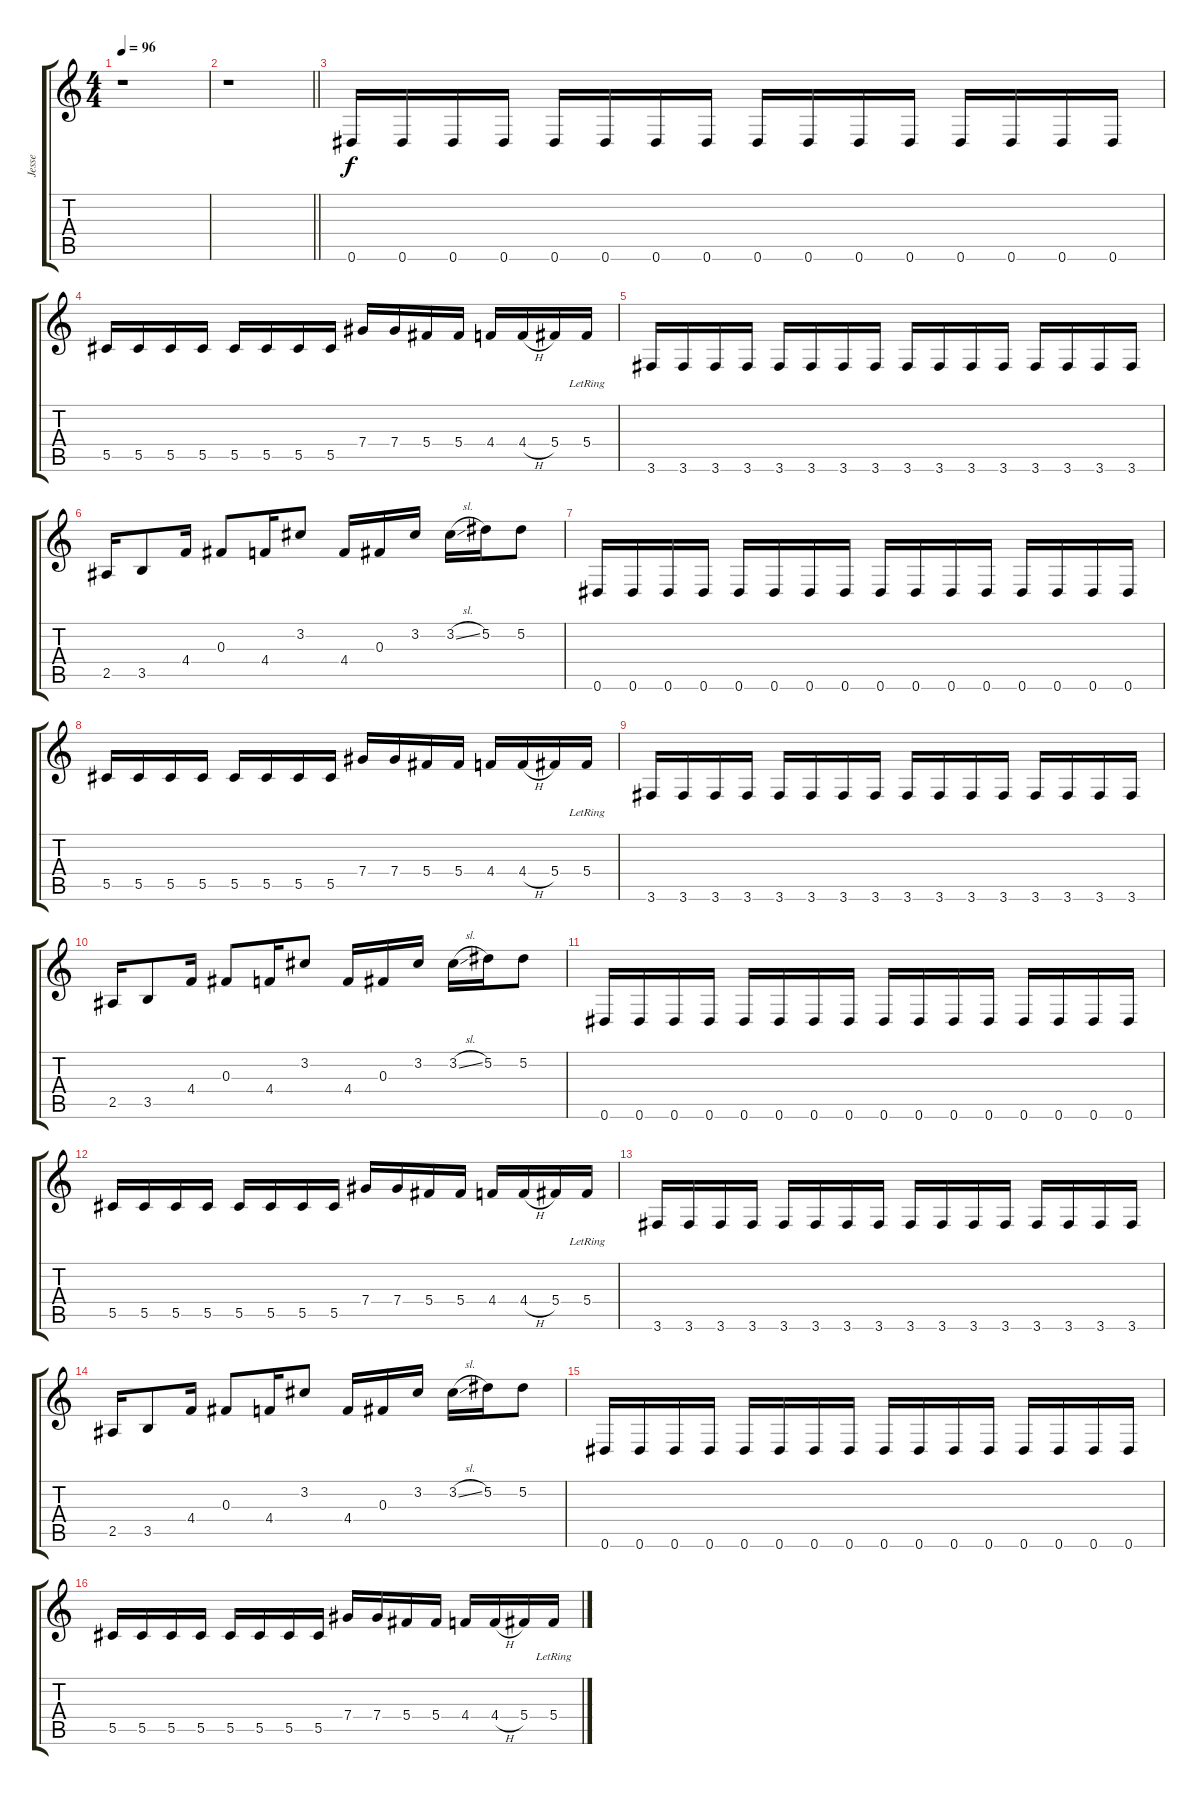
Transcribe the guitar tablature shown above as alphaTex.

\track ("Jesse" "Jesse") {instrument electricguitarjazz}
\staff {score tabs}
\tuning (Eb4 Bb3 Gb3 Db3 Ab2 Eb2) {hide}
\ts (4 4)
\tempo 96
\clef g2
\ks c
r.1{dy f instrument electricguitarjazz} |
\barLineRight lightlight
r.1 |
0.6.16 0.6.16 0.6.16 0.6.16 0.6.16 0.6.16 0.6.16 0.6.16 0.6.16 0.6.16 0.6.16 0.6.16 0.6.16 0.6.16 0.6.16 0.6.16 |
5.5.16 5.5.16 5.5.16 5.5.16 5.5.16 5.5.16 5.5.16 5.5.16 7.4.16 7.4.16 5.4.16 5.4.16 4.4.16 4.4{h}.16 5.4.16 5.4{lr}.16 |
3.6.16 3.6.16 3.6.16 3.6.16 3.6.16 3.6.16 3.6.16 3.6.16 3.6.16 3.6.16 3.6.16 3.6.16 3.6.16 3.6.16 3.6.16 3.6.16 |
2.5.16 3.5.8 4.4.16 0.3.8 4.4.16 3.2.8 4.4.16 0.3.16 3.2.16 3.2{sl}.16 5.2.16 5.2.8 |
0.6.16 0.6.16 0.6.16 0.6.16 0.6.16 0.6.16 0.6.16 0.6.16 0.6.16 0.6.16 0.6.16 0.6.16 0.6.16 0.6.16 0.6.16 0.6.16 |
5.5.16 5.5.16 5.5.16 5.5.16 5.5.16 5.5.16 5.5.16 5.5.16 7.4.16 7.4.16 5.4.16 5.4.16 4.4.16 4.4{h}.16 5.4.16 5.4{lr}.16 |
3.6.16 3.6.16 3.6.16 3.6.16 3.6.16 3.6.16 3.6.16 3.6.16 3.6.16 3.6.16 3.6.16 3.6.16 3.6.16 3.6.16 3.6.16 3.6.16 |
2.5.16 3.5.8 4.4.16 0.3.8 4.4.16 3.2.8 4.4.16 0.3.16 3.2.16 3.2{sl}.16 5.2.16 5.2.8 |
0.6.16 0.6.16 0.6.16 0.6.16 0.6.16 0.6.16 0.6.16 0.6.16 0.6.16 0.6.16 0.6.16 0.6.16 0.6.16 0.6.16 0.6.16 0.6.16 |
5.5.16 5.5.16 5.5.16 5.5.16 5.5.16 5.5.16 5.5.16 5.5.16 7.4.16 7.4.16 5.4.16 5.4.16 4.4.16 4.4{h}.16 5.4.16 5.4{lr}.16 |
3.6.16 3.6.16 3.6.16 3.6.16 3.6.16 3.6.16 3.6.16 3.6.16 3.6.16 3.6.16 3.6.16 3.6.16 3.6.16 3.6.16 3.6.16 3.6.16 |
2.5.16 3.5.8 4.4.16 0.3.8 4.4.16 3.2.8 4.4.16 0.3.16 3.2.16 3.2{sl}.16 5.2.16 5.2.8 |
0.6.16 0.6.16 0.6.16 0.6.16 0.6.16 0.6.16 0.6.16 0.6.16 0.6.16 0.6.16 0.6.16 0.6.16 0.6.16 0.6.16 0.6.16 0.6.16 |
5.5.16 5.5.16 5.5.16 5.5.16 5.5.16 5.5.16 5.5.16 5.5.16 7.4.16 7.4.16 5.4.16 5.4.16 4.4.16 4.4{h}.16 5.4.16 5.4{lr}.16
